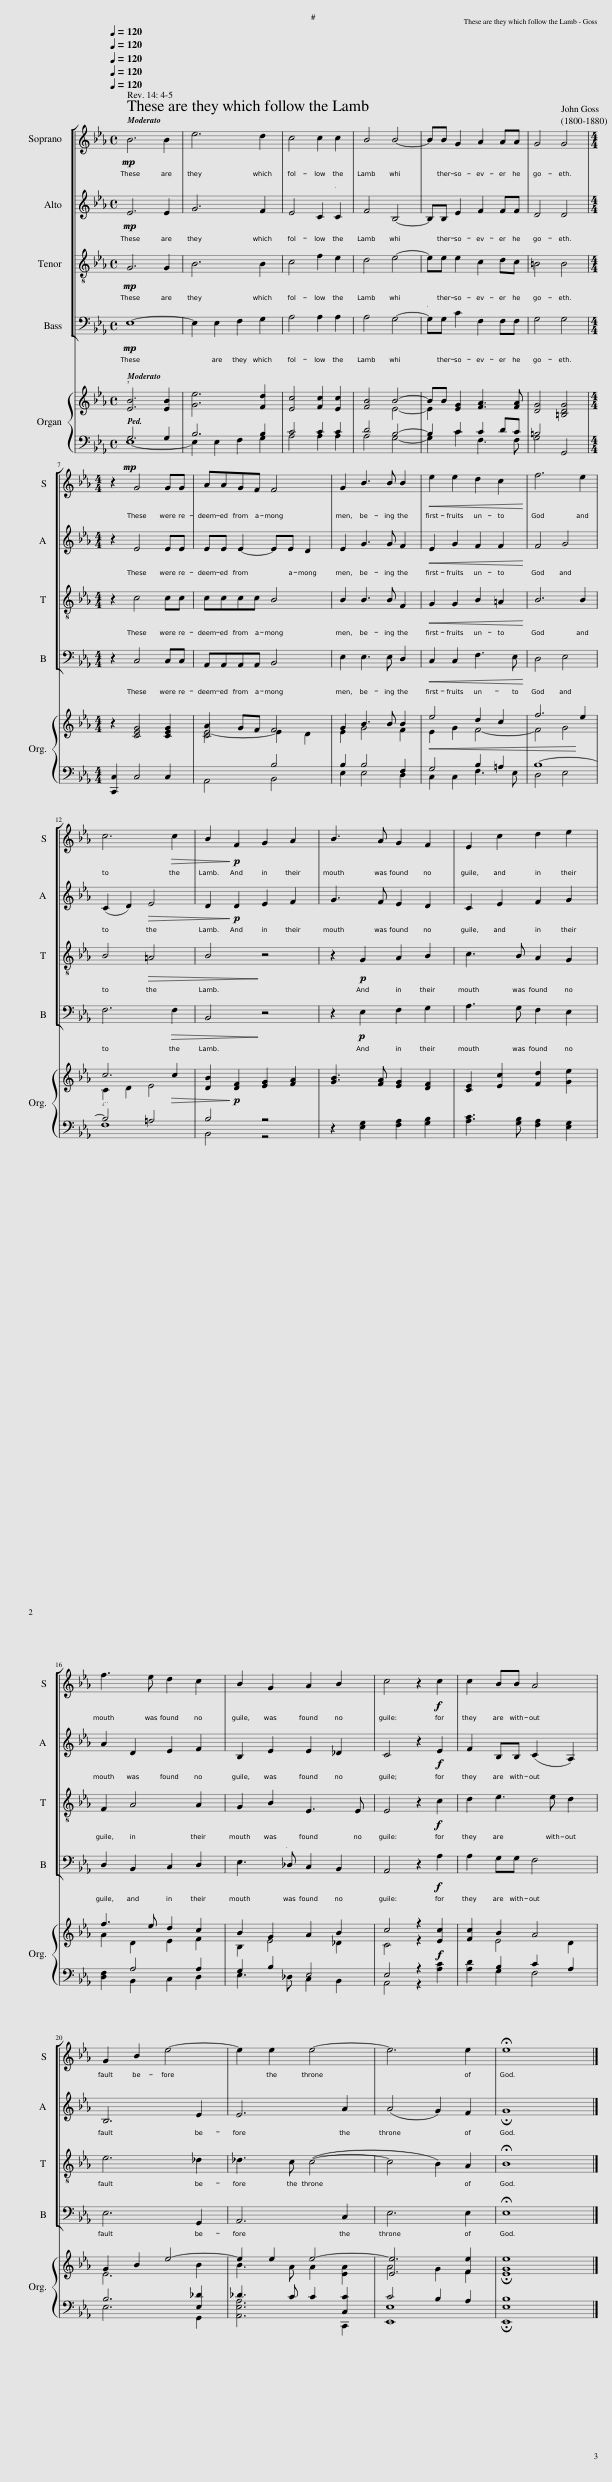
X:1
%%score [ 1 2 3 4 ] { ( 5 8 ) | ( 6 7 ) }
L:1/8
Q:1/4=120
M:4/4
I:linebreak $
K:Eb
V:1 treble
V:2 treble
V:3 treble-8
V:4 bass
V:5 treble
V:8 treble
V:6 bass
V:7 bass
V:1
!mp! B6 B2 | e6 d2 | c4 c2 c2 | B4 B4- | BB G2 A2 AA | %5
 G4 G4 |$[M:4/4] z2 G4 GG | AAGF F4 | G2 B3 B B2 |!<(! e2 e2 d2 c2!<)! | %10
 f6 e2 |$ c6!>(! c2 | B2!>)!!p! F2 G2 A2 | B3 A G2 F2 | E2 c2 d2 e2 |$ %15
 f3 e d2 c2 | B2 G2 A2 B2 | c4 z2!f! c2 | c2 BB A4 |$ G2 B2 e4- | %20
 e2 e2 e4- | e6 e2 | !fermata!e8 |] %23
V:2
!mp! E6 E2 | G6 F2 | E4 C2 C2 | F4 B,4- | B,B, E2 F2 FF | %5
 D4 D4 |$[M:4/4] z2 E4 EE | EE E2- EE D2 | E2 G3 G F2 |!<(! E2 G2 F2 F2!<)! | %10
 F4 G4 |$ (C2 D2)!>(! E4 | D2!>)!!p! D2 E2 F2 | G3 F E2 D2 | C2 E2 F2 G2 |$ %15
 A2 D2 E2 F2 | B,2 E2 E2 _D2 | C4 z2!f! E2 | F2 B,B, (C2 A,2) |$ B,6 E2 | %20
 E6 A2 | (A4 G2) F2 | !fermata!G8 |] %23
V:3
!mp! G6 G2 | B6 B2 | c4 f2 e2 | d4 e4- | ee e2 c2 dc | %5
 =B4 B4 |$[M:4/4] z2 c4 cc | cccc B4 | B2 B3 B F2 |!<(! G2 G2 B2 =A2!<)! | %10
 B6 B2 |$ B4!>(! =A4 | B4!>)! z4 | z2!p! G2 A2 B2 | c3 B A2 G2 |$ %15
 F2 A4 A2 | G2 B2 E3 E | E4 z2!f! c2 | d2 e3 e d2 |$ e6 _d2 | %20
 _d3 c (c4- | c4 B2) A2 | !fermata!B8 |] %23
V:4
!mp! E,8- | E,2 E,2 F,2 G,2 | A,4 A,2 A,2 | A,4 G,4- | G,G, C2 F,2 F,F, | %5
 G,4 G,4 |$[M:4/4] z2 C,4 C,C, | A,,A,,A,,A,, B,,4 | E,2 E,3 E, D,2 |!<(! C,2 C,2 F,3 E,!<)! | %10
 D,4 E,4 |$ F,6!>(! F,2 | B,,4!>)! z4 | z2!p! E,2 F,2 G,2 | A,3 G, F,2 E,2 |$ %15
 D,2 B,,2 C,2 D,2 | E,3 _D, C,2 B,,2 | A,,4 z2!f! A,2 | A,2 G,G, F,4 |$ E,6 G,,2 | %20
 A,,6 C,2 | E,6 E,2 | !fermata!E,8 |] %23
V:5
 [EB]6 [EB]2 | [Ge]6 [Fd]2 | [Ec]4 [Fc]2 [Ec]2 | [FB]4 B4- | BB [EG]2 [FA]3 [FA] | %5
 [DG]4 [=B,DG]4 |$[M:4/4] z2 [CEG]4 [CEG]2 | A2 GF F4 | G2 B3 B B2 |!<(! e4 d2 c2 | %10
 f6!<)! e2 |$ c6!>(! c2 | [DB]2!>)!!p! [DF]2 [EG]2 [FA]2 | [GB]3 [FA] [EG]2 [DF]2 | [CE]2 [Ec]2 [Fd]2 [Ge]2 |$ %15
 f3 e d2 c2 | B2 G2 A2 B2 | c4 z2!f! [Ec]2 | [Fc]2 B2 A4 |$ G2 B2 e4- | %20
 e2 e2 e4- | [Ee]6 [Fe]2 | !fermata!e8 |] %23
V:6
!mp! G,6 G,2 | B,6 B,2 | C4 C2 C2 | D4 B,4- | B,2 C2 C2 DC | %5
 =B,4 G,,4 |$[M:4/4] [C,,C,]2 C,4 C,2 |[I:staff -1] C4[I:staff +1] B,4 | B,2 B,4 F,2 | G,4 B,2 =A,2 | %10
 B,8- |$ B,4 =A,4 | B,4 z4 | z2 [E,G,]2 [F,A,]2 [G,B,]2 | [A,C]3 [G,B,] [F,A,]2 [E,G,]2 |$ %15
 [D,F,]2 A,4 A,2 | G,2 B,2 E,4 | E,4 z2 [A,C]2 | [A,D]2 B,2 C2 A,2 |$ B,6 [E,_D]2 | %20
 _D3 C C2 [C,C]2 | C4 B,2 A,2 | E,8 |] %23
V:7
 E,8- | E,2 E,2 F,2 G,2 | A,4 A,2 A,2 | A,4 G,4- | G,2 C2 F,3 F, | %5
 G,4 x4 |$[M:4/4] x8 | A,,4 B,,4 | E,2 E,4 D,2 | C,2 C,2 F,3 E, | %10
 D,4 E,4 |$ F,8 | B,,4 z4 | x8 | x8 |$ %15
 x2 B,,2 C,2 D,2 | E,3 _D, C,2 B,,2 | A,,4 z2 x2 | x2 G,2 F,4 |$ E,6 G,,2 | %20
 [A,,E,A,]6 C,,2 | [E,,E,]8 | !fermata![E,,B,]8 |] %23
V:8
 x8 | x8 | x8 | x4 E4- | E2 x6 | %5
 x8 |$[M:4/4] x8 | E4- E2 D2 | E2 G4 F2 | E2 G2 F4- | %10
 F4 G4 |$ C2 D2 E4 | x8 | x8 | x8 |$ %15
 A2 D2 E2 F2 | B,2 E4 _D2 | C4 z2 x2 | x2 E4 D2 |$ E6 B2 | %20
 B3 A A2 [EA]2 | A4 G2 F2 | [EG]8 |] %23
